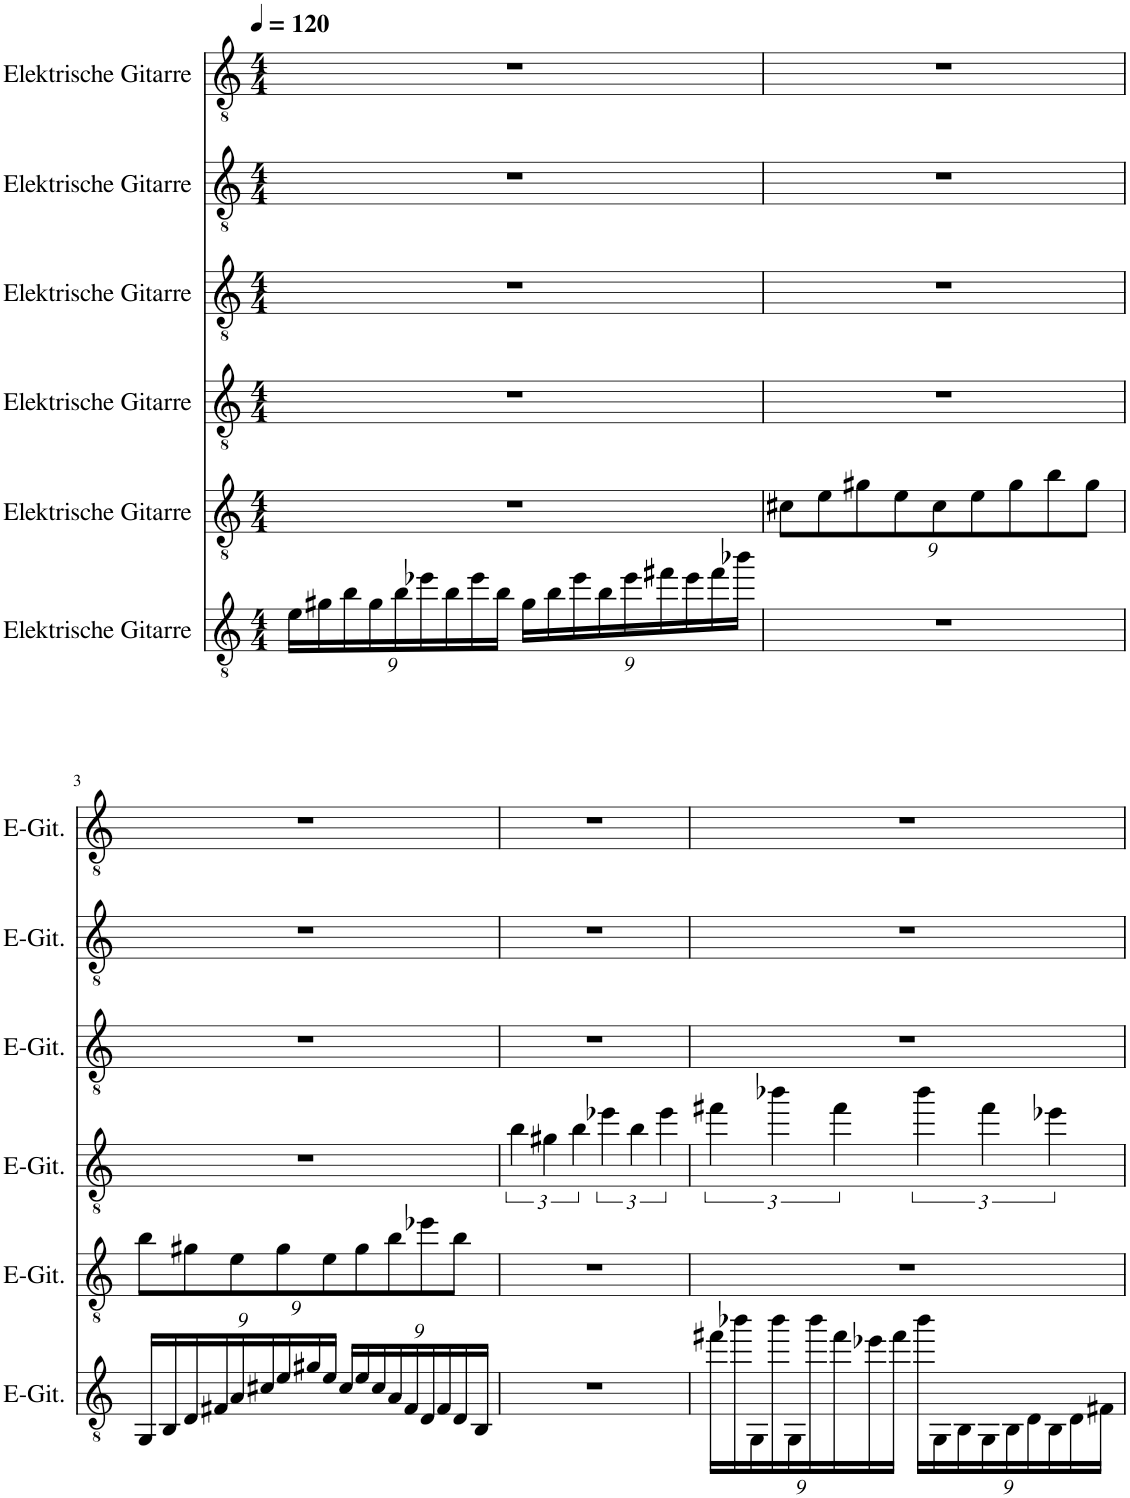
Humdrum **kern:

**kern	**kern	**kern	**kern	**kern	**kern
*part6	*part5	*part4	*part3	*part2	*part1
*staff6	*staff5	*staff4	*staff3	*staff2	*staff1
*I"Elektrische Gitarre	*I"Elektrische Gitarre	*I"Elektrische Gitarre	*I"Elektrische Gitarre	*I"Elektrische Gitarre	*I"Elektrische Gitarre
*I'E-Git.	*I'E-Git.	*I'E-Git.	*I'E-Git.	*I'E-Git.	*I'E-Git.
*clefGv2	*clefGv2	*clefGv2	*clefGv2	*clefGv2	*clefGv2
*k[]	*k[]	*k[]	*k[]	*k[]	*k[]
*M4/4	*M4/4	*M4/4	*M4/4	*M4/4	*M4/4
*MM120	*MM120	*MM120	*MM120	*MM120	*MM120
*Xbrackettup	*	*	*	*	*
=1	=1	=1	=1	=1	=1
18e\LL	1r	1r	1r	1r	1r
18g#X\	.	.	.	.	.
18b\	.	.	.	.	.
18g#\	.	.	.	.	.
18b\	.	.	.	.	.
18ee-X\	.	.	.	.	.
18b\	.	.	.	.	.
18ee-\	.	.	.	.	.
18b\JJ	.	.	.	.	.
18g#\LL	.	.	.	.	.
18b\	.	.	.	.	.
18ee-\	.	.	.	.	.
18b\	.	.	.	.	.
18ee-\	.	.	.	.	.
18ff#X\	.	.	.	.	.
18ee-\	.	.	.	.	.
18ff#\	.	.	.	.	.
18bb-X\JJ	.	.	.	.	.
=2	=2	=2	=2	=2	=2
*	*Xbrackettup	*	*	*	*
1r	9c#X\L	1r	1r	1r	1r
.	9e\	.	.	.	.
.	9g#X\	.	.	.	.
.	9e\	.	.	.	.
.	9c#\	.	.	.	.
.	9e\	.	.	.	.
.	9g#\	.	.	.	.
.	9b\	.	.	.	.
.	9g#\J	.	.	.	.
!!LO:LB:g=z
=3	=3	=3	=3	=3	=3
18GG/LL	9b\L	1r	1r	1r	1r
18BB/	.	.	.	.	.
18D/	9g#X\	.	.	.	.
18F#X/	.	.	.	.	.
18A/	9e\	.	.	.	.
18c#X/	.	.	.	.	.
18e/	9g#\	.	.	.	.
18g#X/	.	.	.	.	.
18e/JJ	9e\	.	.	.	.
18c#/LL	.	.	.	.	.
18e/	9g#\	.	.	.	.
18c#/	.	.	.	.	.
18A/	9b\	.	.	.	.
18F#/	.	.	.	.	.
18D/	9ee-X\	.	.	.	.
18F#/	.	.	.	.	.
18D/	9b\J	.	.	.	.
18BB/JJ	.	.	.	.	.
=4	=4	=4	=4	=4	=4
1r	1r	6b\	1r	1r	1r
.	.	6g#X\	.	.	.
.	.	6b\	.	.	.
.	.	6ee-X\	.	.	.
.	.	6b\	.	.	.
.	.	6ee-\	.	.	.
=5	=5	=5	=5	=5	=5
18ff#X\LL	1r	6ff#X\	1r	1r	1r
18bb-X\	.	.	.	.	.
18GG\	.	.	.	.	.
18bb-\	.	6bb-X\	.	.	.
18GG\	.	.	.	.	.
18bb-\	.	.	.	.	.
18ff#\	.	6ff#\	.	.	.
18ee-X\	.	.	.	.	.
18ff#\JJ	.	.	.	.	.
18bb-\LL	.	6bb-\	.	.	.
18GG\	.	.	.	.	.
18BB\	.	.	.	.	.
18GG\	.	6ff#\	.	.	.
18BB\	.	.	.	.	.
18D\	.	.	.	.	.
18BB\	.	6ee-X\	.	.	.
18D\	.	.	.	.	.
18F#X\JJ	.	.	.	.	.
=	=	=	=	=	=
*-	*-	*-	*-	*-	*-
